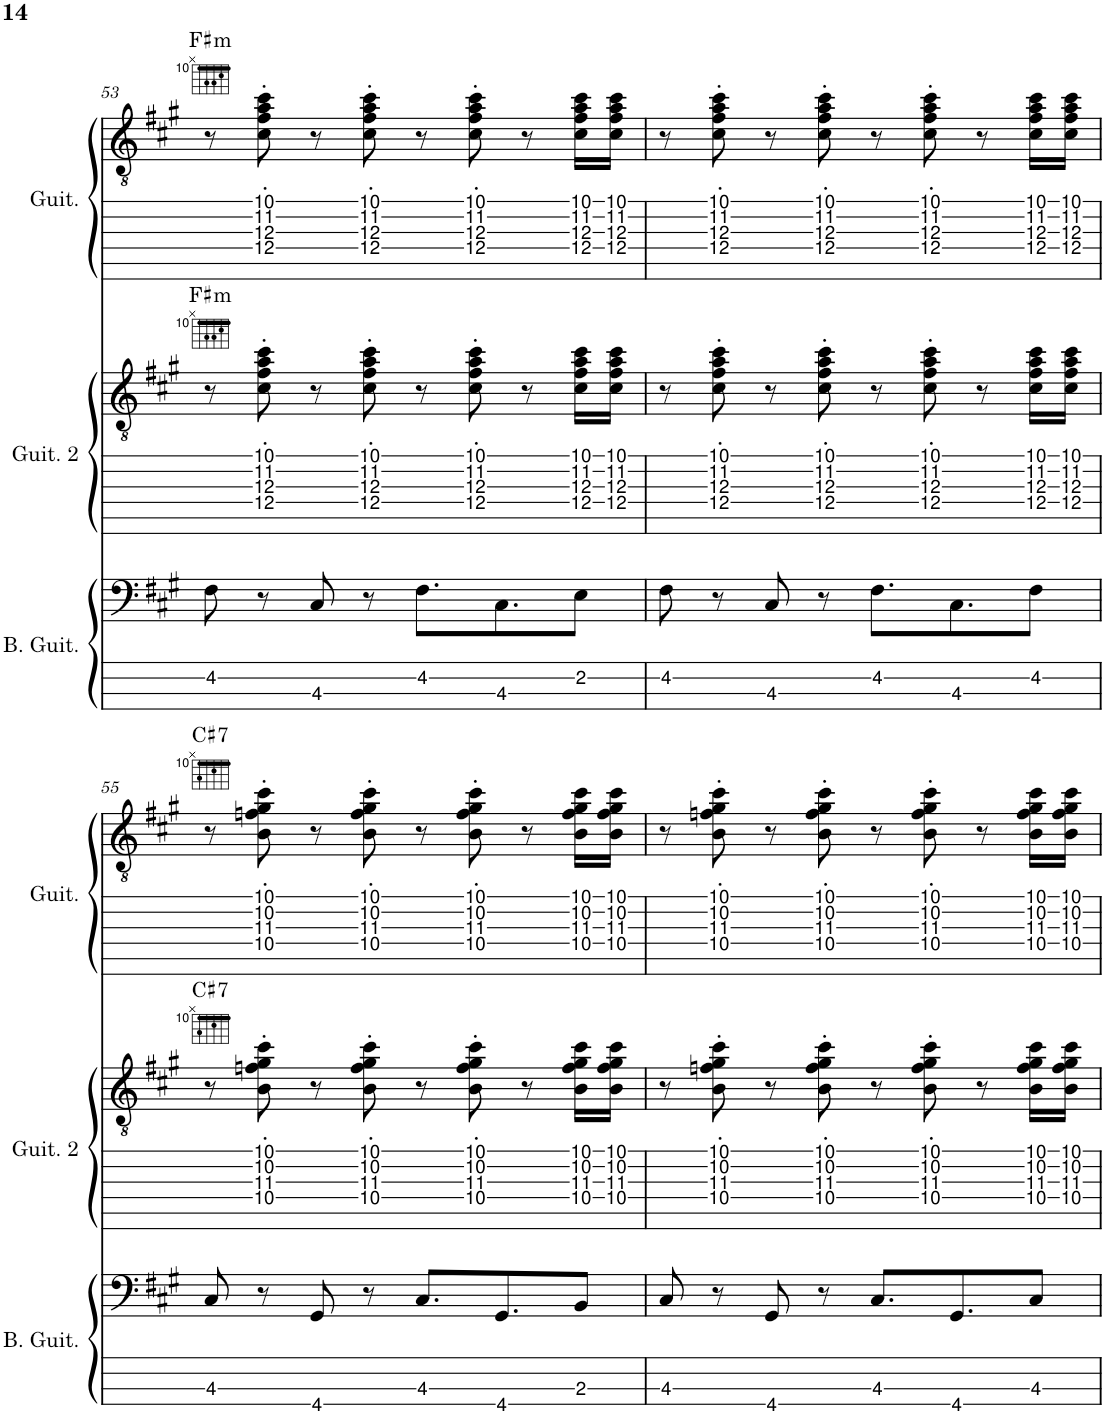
**kern	**kern	**kern	**kern	**harte	**kern	**kern	**harte
*part3	*part3	*part2	*part2	*part2	*part1	*part1	*part1
*staff6	*staff5	*staff4	*staff3	*	*staff2	*staff1	*
*I"Bass Guitar	*	*I"Guitar (rythm)	*	*	*I"Guitar (solo)	*	*
*I'B. Guit.	*	*I'Guit. 2	*	*	*I'Guit.	*	*
!!LO:PB:g=z
*	*clefF4	*	*clefGv2	*	*	*clefGv2	*
*Trd7c12	*Trd7c12	*	*	*	*	*	*
*k[f#c#g#]	*k[f#c#g#]	*k[f#c#g#]	*k[f#c#g#]	*	*k[f#c#g#]	*k[f#c#g#]	*
*M4/4	*M4/4	*M4/4	*M4/4	*	*M4/4	*M4/4	*
=53	=53	=53	=53	=53	=53	=53	=53
!	!	!	!	!LO:H:kt=m	!	!	!LO:H:kt=m
8F#	8F#\	8r	8r	F#:min	8r	8r	F#:min
8r	8r	8c#' 8f#' 8a' 8cc#'	8c#\' 8f#\' 8a\' 8cc#\'	.	8c#' 8f#' 8a' 8cc#'	8c#\' 8f#\' 8a\' 8cc#\'	.
8C#	8C#/	8r	8r	.	8r	8r	.
8r	8r	8c#' 8f#' 8a' 8cc#'	8c#\' 8f#\' 8a\' 8cc#\'	.	8c#' 8f#' 8a' 8cc#'	8c#\' 8f#\' 8a\' 8cc#\'	.
8.F#L	8.F#\L	8r	8r	.	8r	8r	.
.	.	8c#' 8f#' 8a' 8cc#'	8c#\' 8f#\' 8a\' 8cc#\'	.	8c#' 8f#' 8a' 8cc#'	8c#\' 8f#\' 8a\' 8cc#\'	.
8.C#J	8.C#\	.	.	.	.	.	.
.	.	8r	8r	.	8r	8r	.
8EJ	8E\J	16c#\ 16f#\ 16a\ 16cc#\LL	16c#\ 16f#\ 16a\ 16cc#\LL	.	16c#\ 16f#\ 16a\ 16cc#\LL	16c#\ 16f#\ 16a\ 16cc#\LL	.
.	.	16c#\ 16f#\ 16a\ 16cc#\JJ	16c#\ 16f#\ 16a\ 16cc#\JJ	.	16c#\ 16f#\ 16a\ 16cc#\JJ	16c#\ 16f#\ 16a\ 16cc#\JJ	.
=54	=54	=54	=54	=54	=54	=54	=54
8F#	8F#\	8r	8r	.	8r	8r	.
8r	8r	8c#' 8f#' 8a' 8cc#'	8c#\' 8f#\' 8a\' 8cc#\'	.	8c#' 8f#' 8a' 8cc#'	8c#\' 8f#\' 8a\' 8cc#\'	.
8C#	8C#/	8r	8r	.	8r	8r	.
8r	8r	8c#' 8f#' 8a' 8cc#'	8c#\' 8f#\' 8a\' 8cc#\'	.	8c#' 8f#' 8a' 8cc#'	8c#\' 8f#\' 8a\' 8cc#\'	.
8.F#L	8.F#\L	8r	8r	.	8r	8r	.
.	.	8c#' 8f#' 8a' 8cc#'	8c#\' 8f#\' 8a\' 8cc#\'	.	8c#' 8f#' 8a' 8cc#'	8c#\' 8f#\' 8a\' 8cc#\'	.
8.C#J	8.C#\	.	.	.	.	.	.
.	.	8r	8r	.	8r	8r	.
8F#J	8F#\J	16c#\ 16f#\ 16a\ 16cc#\LL	16c#\ 16f#\ 16a\ 16cc#\LL	.	16c#\ 16f#\ 16a\ 16cc#\LL	16c#\ 16f#\ 16a\ 16cc#\LL	.
.	.	16c#\ 16f#\ 16a\ 16cc#\JJ	16c#\ 16f#\ 16a\ 16cc#\JJ	.	16c#\ 16f#\ 16a\ 16cc#\JJ	16c#\ 16f#\ 16a\ 16cc#\JJ	.
!!LO:LB:g=z
=55	=55	=55	=55	=55	=55	=55	=55
!	!	!	!	!LO:H:kt=7	!	!	!LO:H:kt=7
8C#	8C#/	8r	8r	C#:7	8r	8r	C#:7
8r	8r	8B' 8fn' 8g#' 8cc#'	8B\' 8fn\' 8g#\' 8cc#\'	.	8B' 8fn' 8g#' 8cc#'	8B\' 8fn\' 8g#\' 8cc#\'	.
8GG#	8GG#/	8r	8r	.	8r	8r	.
8r	8r	8B' 8f' 8g#' 8cc#'	8B\' 8f\' 8g#\' 8cc#\'	.	8B' 8f' 8g#' 8cc#'	8B\' 8f\' 8g#\' 8cc#\'	.
8.C#L	8.C#/L	8r	8r	.	8r	8r	.
.	.	8B' 8f' 8g#' 8cc#'	8B\' 8f\' 8g#\' 8cc#\'	.	8B' 8f' 8g#' 8cc#'	8B\' 8f\' 8g#\' 8cc#\'	.
8.GG#J	8.GG#/	.	.	.	.	.	.
.	.	8r	8r	.	8r	8r	.
8BBJ	8BB/J	16B\ 16f\ 16g#\ 16cc#\LL	16B\ 16f\ 16g#\ 16cc#\LL	.	16B\ 16f\ 16g#\ 16cc#\LL	16B\ 16f\ 16g#\ 16cc#\LL	.
.	.	16B\ 16f\ 16g#\ 16cc#\JJ	16B\ 16f\ 16g#\ 16cc#\JJ	.	16B\ 16f\ 16g#\ 16cc#\JJ	16B\ 16f\ 16g#\ 16cc#\JJ	.
=56	=56	=56	=56	=56	=56	=56	=56
8C#	8C#/	8r	8r	.	8r	8r	.
8r	8r	8B' 8fn' 8g#' 8cc#'	8B\' 8fn\' 8g#\' 8cc#\'	.	8B' 8fn' 8g#' 8cc#'	8B\' 8fn\' 8g#\' 8cc#\'	.
8GG#	8GG#/	8r	8r	.	8r	8r	.
8r	8r	8B' 8f' 8g#' 8cc#'	8B\' 8f\' 8g#\' 8cc#\'	.	8B' 8f' 8g#' 8cc#'	8B\' 8f\' 8g#\' 8cc#\'	.
8.C#L	8.C#/L	8r	8r	.	8r	8r	.
.	.	8B' 8f' 8g#' 8cc#'	8B\' 8f\' 8g#\' 8cc#\'	.	8B' 8f' 8g#' 8cc#'	8B\' 8f\' 8g#\' 8cc#\'	.
8.GG#J	8.GG#/	.	.	.	.	.	.
.	.	8r	8r	.	8r	8r	.
8C#J	8C#/J	16B\ 16f\ 16g#\ 16cc#\LL	16B\ 16f\ 16g#\ 16cc#\LL	.	16B\ 16f\ 16g#\ 16cc#\LL	16B\ 16f\ 16g#\ 16cc#\LL	.
.	.	16B\ 16f\ 16g#\ 16cc#\JJ	16B\ 16f\ 16g#\ 16cc#\JJ	.	16B\ 16f\ 16g#\ 16cc#\JJ	16B\ 16f\ 16g#\ 16cc#\JJ	.
=	=	=	=	=	=	=	=
*-	*-	*-	*-	*-	*-	*-	*-
